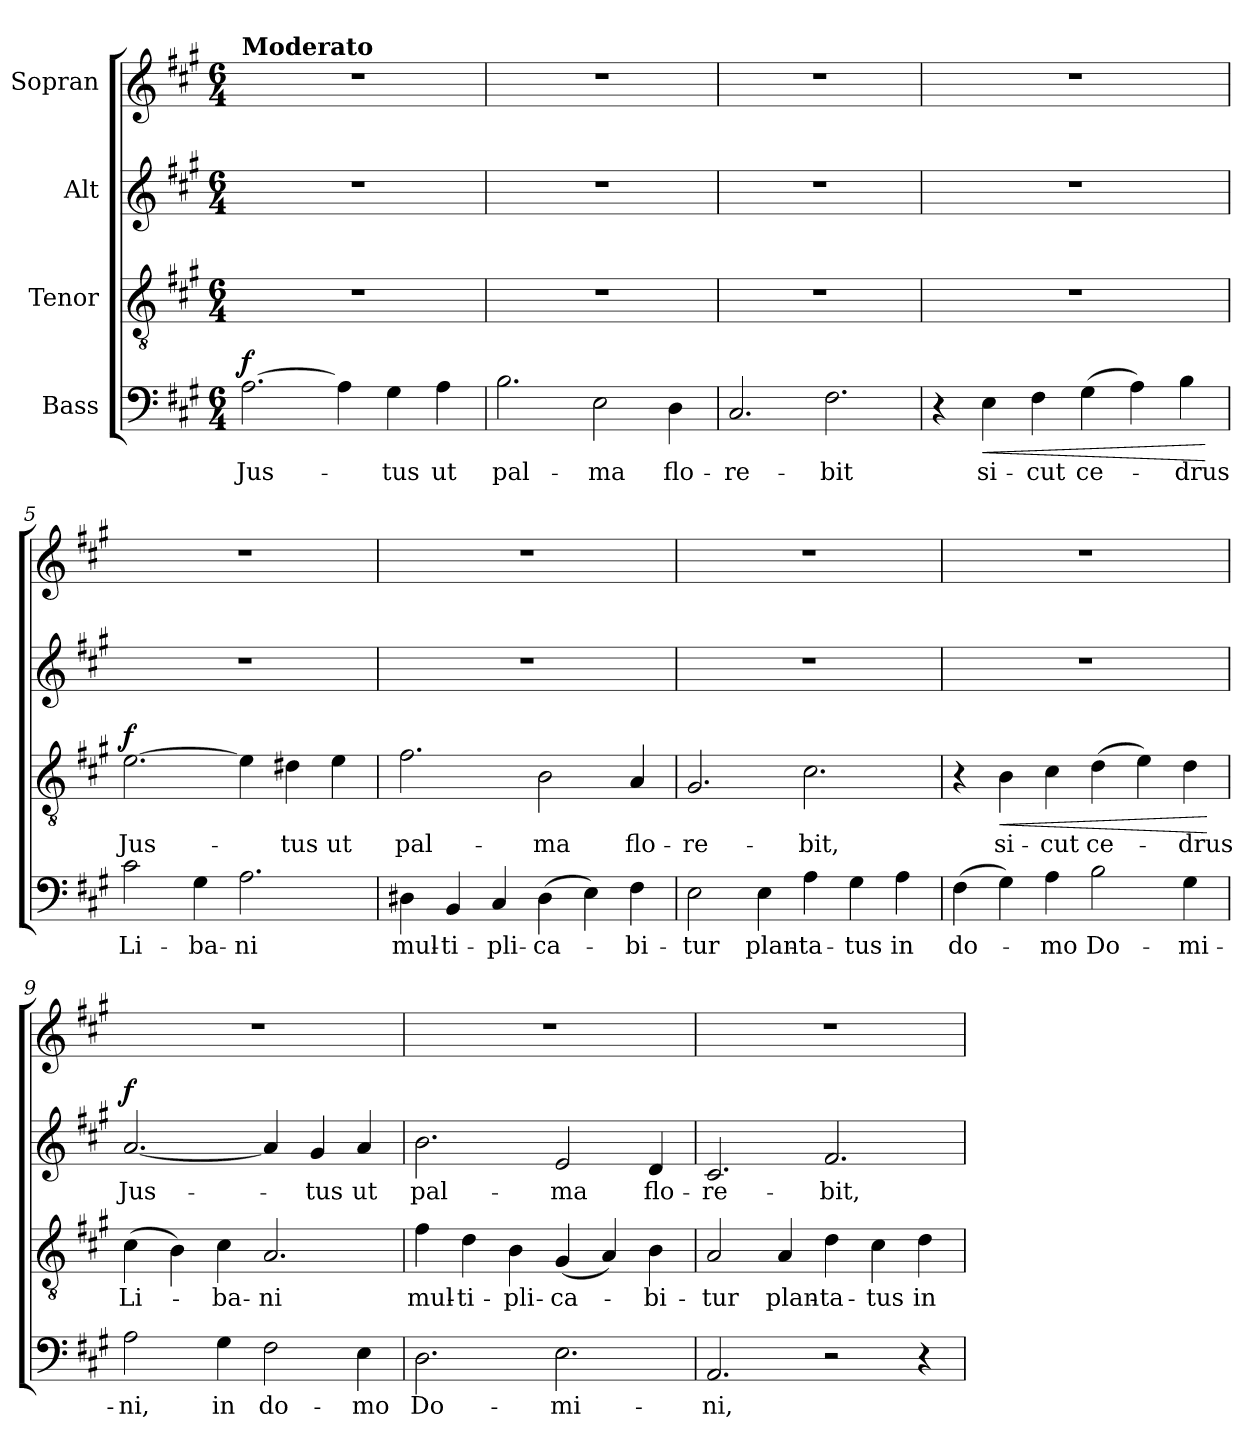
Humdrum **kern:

**kern	**text	**dynam	**kern	**text	**dynam	**kern	**text	**dynam	**kern
*part4	*part4	*part4	*part3	*part3	*part3	*part2	*part2	*part2	*part1
*staff4	*staff4	*staff4	*staff3	*staff3	*staff3	*staff2	*staff2	*staff2	*staff1
*I"Bass	*	*	*I"Tenor	*	*	*I"Alt	*	*	*I"Sopran
*clefF4	*	*	*clefGv2	*	*	*clefG2	*	*	*clefG2
*k[f#c#g#]	*	*	*k[f#c#g#]	*	*	*k[f#c#g#]	*	*	*k[f#c#g#]
*M6/4	*	*	*M6/4	*	*	*M6/4	*	*	*M6/4
*MM156	*	*	*MM156	*	*	*MM156	*	*	*MM156
=1	=1	=1	=1	=1	=1	=1	=1	=1	=1
!	!	!	!	!	!	!	!	!	!LO:TX:a:B:t=Moderato
!	!	!LO:DY:a	!	!	!	!	!	!	!
[2.A\	Jus-	f	1.r	.	.	1.r	.	.	1.r
4A\]	.	.	.	.	.	.	.	.	.
4G#\	-tus	.	.	.	.	.	.	.	.
4A\	ut	.	.	.	.	.	.	.	.
=2	=2	=2	=2	=2	=2	=2	=2	=2	=2
2.B\	pal-	.	1.r	.	.	1.r	.	.	1.r
2E\	-ma	.	.	.	.	.	.	.	.
4D\	flo-	.	.	.	.	.	.	.	.
=3	=3	=3	=3	=3	=3	=3	=3	=3	=3
2.C#/	-re-	.	1.r	.	.	1.r	.	.	1.r
2.F#\	-bit	.	.	.	.	.	.	.	.
=4	=4	=4	=4	=4	=4	=4	=4	=4	=4
4r	.	.	1.r	.	.	1.r	.	.	1.r
!	!	!LO:HP:b	!	!	!	!	!	!	!
4E\	si-	<	.	.	.	.	.	.	.
4F#\	-cut	.	.	.	.	.	.	.	.
(>4G#\	ce-	.	.	.	.	.	.	.	.
4A\)	.	.	.	.	.	.	.	.	.
4B\	-drus	.	.	.	.	.	.	.	.
.	.	[	.	.	.	.	.	.	.
=5	=5	=5	=5	=5	=5	=5	=5	=5	=5
!	!	!	!	!	!LO:DY:a	!	!	!	!
2c#\	Li-	.	[2.e\	Jus-	f	1.r	.	.	1.r
4G#\	-ba-	.	.	.	.	.	.	.	.
2.A\	-ni	.	4e\]	.	.	.	.	.	.
.	.	.	4d#X\	-tus	.	.	.	.	.
.	.	.	4e\	ut	.	.	.	.	.
!!LO:LB:g=z
=6	=6	=6	=6	=6	=6	=6	=6	=6	=6
4D#X\	mul-	.	2.f#\	pal-	.	1.r	.	.	1.r
4BB/	-ti-	.	.	.	.	.	.	.	.
4C#/	-pli-	.	.	.	.	.	.	.	.
(>4D#\	-ca-	.	2B\	-ma	.	.	.	.	.
4E\)	.	.	.	.	.	.	.	.	.
4F#\	-bi-	.	4A/	flo-	.	.	.	.	.
=7	=7	=7	=7	=7	=7	=7	=7	=7	=7
2E\	-tur	.	2.G#/	-re-	.	1.r	.	.	1.r
4E\	plan-	.	.	.	.	.	.	.	.
4A\	-ta-	.	2.c#\	-bit,	.	.	.	.	.
4G#\	-tus	.	.	.	.	.	.	.	.
4A\	in	.	.	.	.	.	.	.	.
=8	=8	=8	=8	=8	=8	=8	=8	=8	=8
(>4F#\	do-	.	4r	.	.	1.r	.	.	1.r
!	!	!	!	!	!LO:HP:b	!	!	!	!
4G#\)	.	.	4B\	si-	<	.	.	.	.
4A\	-mo	.	4c#\	-cut	.	.	.	.	.
2B\	Do-	.	(>4d\	ce-	.	.	.	.	.
.	.	.	4e\)	.	.	.	.	.	.
4G#\	-mi-	.	4d\	-drus	.	.	.	.	.
.	.	.	.	.	[	.	.	.	.
=9	=9	=9	=9	=9	=9	=9	=9	=9	=9
!	!	!	!	!	!	!	!	!LO:DY:a	!
2A\	-ni,	.	(>4c#\	Li-	.	[2.a/	Jus-	f	1.r
.	.	.	4B\)	.	.	.	.	.	.
4G#\	in	.	4c#\	-ba-	.	.	.	.	.
2F#\	do-	.	2.A/	-ni	.	4a/]	.	.	.
.	.	.	.	.	.	4g#/	-tus	.	.
4E\	-mo	.	.	.	.	4a/	ut	.	.
=10	=10	=10	=10	=10	=10	=10	=10	=10	=10
2.D\	Do-	.	4f#\	mul-	.	2.b\	pal-	.	1.r
.	.	.	4d\	-ti-	.	.	.	.	.
.	.	.	4B\	-pli-	.	.	.	.	.
2.E\	-mi-	.	(4G#/	-ca-	.	2e/	-ma	.	.
.	.	.	4A/)	.	.	.	.	.	.
.	.	.	4B\	-bi-	.	4d/	flo-	.	.
!!LO:LB:g=z
=11	=11	=11	=11	=11	=11	=11	=11	=11	=11
2.AA/	-ni,	.	2A/	-tur	.	2.c#/	-re-	.	1.r
.	.	.	4A/	plan-	.	.	.	.	.
2r	.	.	4d\	-ta-	.	2.f#/	-bit,	.	.
.	.	.	4c#\	-tus	.	.	.	.	.
4r	.	.	4d\	in	.	.	.	.	.
=	=	=	=	=	=	=	=	=	=
*-	*-	*-	*-	*-	*-	*-	*-	*-	*-
